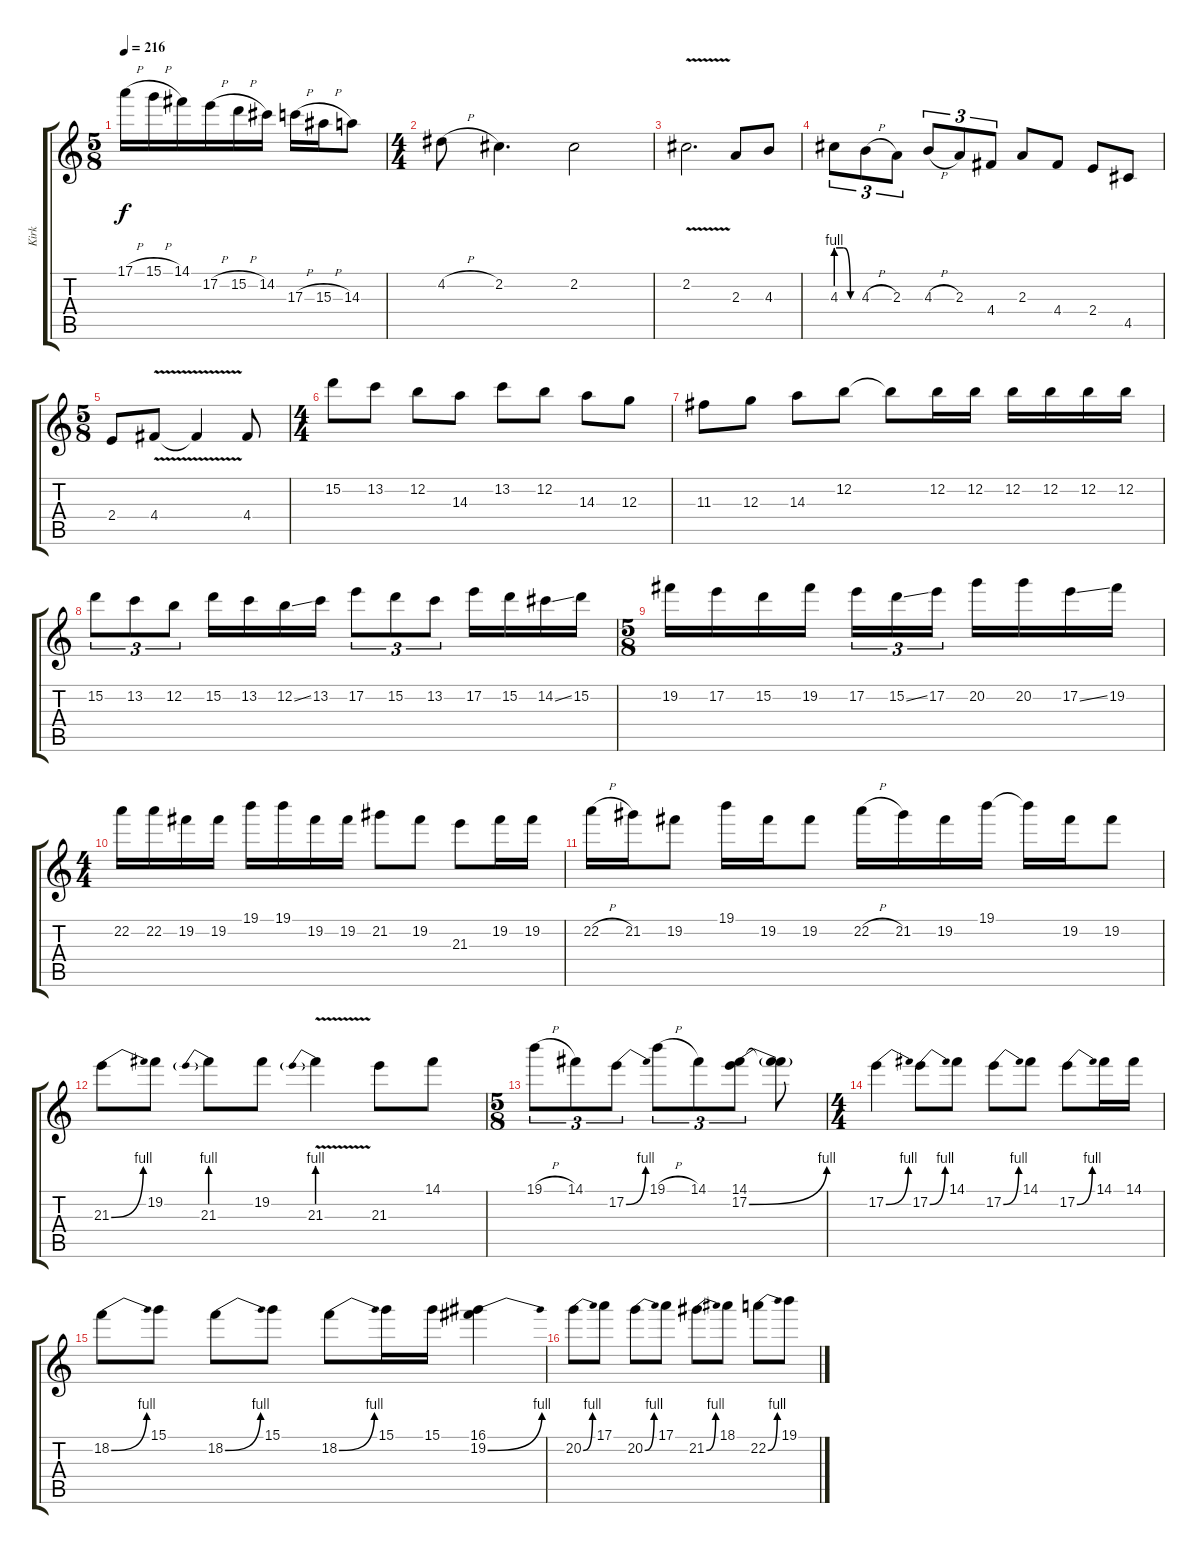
\track ("Kirk" "Kirk") {instrument distortionguitar}
\staff {score tabs}
\tuning (E4 B3 G3 D3 A2 E2) {hide}
\ts (5 8)
\tempo 216
\clef g2
\ks c
17.1{h}.16{dy f} 15.1{h}.16 14.1.16 17.2{h}.16 15.2{h}.16 14.2.16 17.3{h}.16 15.3{h}.16 14.3.8 |
\ts (4 4)
4.2{h}.8 2.2.4{d} 2.2.2 |
2.2{v}.2{d} 2.3.8 4.3.8 |
4.3{be (custom 0 4 20 4 40 0 60 0)}.8{tu (3 2)} 4.3{h}.8{tu (3 2)} 2.3.8{tu (3 2)} 4.3{h}.8{tu (3 2)} 2.3.8{tu (3 2)} 4.4.8{tu (3 2)} 2.3.8 4.4.8 2.4.8 4.5.8 |
\ts (5 8)
2.4.8 4.4{v}.8 4.4{t}.4 4.4.8 |
\ts (4 4)
15.2.8 13.2.8 12.2.8 14.3.8 13.2.8 12.2.8 14.3.8 12.3.8 |
11.3.8 12.3.8 14.3.8 12.2.8 12.2{t}.8 12.2.16 12.2.16 12.2.16 12.2.16 12.2.16 12.2.16 |
15.2.8{tu (3 2)} 13.2.8{tu (3 2)} 12.2.8{tu (3 2)} 15.2.16 13.2.16 12.2{ss}.16 13.2.16 17.2.8{tu (3 2)} 15.2.8{tu (3 2)} 13.2.8{tu (3 2)} 17.2.16 15.2.16 14.2{ss}.16 15.2.16 |
\ts (5 8)
19.2.16 17.2.16 15.2.16 19.2.16 17.2.16{tu (3 2)} 15.2{ss}.16{tu (3 2)} 17.2.16{tu (3 2)} 20.2.16 20.2.16 17.2{ss}.16 19.2.16 |
\ts (4 4)
22.2.16 22.2.16 19.2.16 19.2.16 19.1.16 19.1.16 19.2.16 19.2.16 21.2.8 19.2.8 21.3.8 19.2.16 19.2.16 |
22.2{h}.16 21.2.16 19.2.8 19.1.16 19.2.16 19.2.8 22.2{h}.16 21.2.16 19.2.16 19.1.16 19.1{t}.16 19.2.16 19.2.8 |
21.3{be (bend 0 0 60 4)}.8 19.2.8 21.3{be (prebend 0 4 60 4)}.8 19.2.8 21.3{be (prebend 0 4 60 4) v}.4 21.3.8 14.1.8 |
\ts (5 8)
19.1{h}.8{tu (3 2)} 14.1.8{tu (3 2)} 17.2{be (bend 0 0 60 4)}.8{tu (3 2)} 19.1{h}.8{tu (3 2)} 14.1.8{tu (3 2)} (14.1 17.2{be (bend 0 0 60 4)}).8{tu (3 2)} (14.1{t} 17.2{t}).8 |
\ts (4 4)
17.2{be (bend 0 0 60 4)}.4 17.2{be (bend 0 0 60 4)}.8 14.1.8 17.2{be (bend 0 0 60 4)}.8 14.1.8 17.2{be (bend 0 0 60 4)}.8 14.1.16 14.1.16 |
18.2{be (bend 0 0 60 4)}.8 15.1.8 18.2{be (bend 0 0 60 4)}.8 15.1.8 18.2{be (bend 0 0 60 4)}.8 15.1.16 15.1.16 (16.1 19.2{be (bend 0 0 60 4)}).4 |
20.2{be (bend 0 0 60 4)}.8 17.1.8 20.2{be (bend 0 0 60 4)}.8 17.1.8 21.2{be (bend 0 0 60 4)}.8 18.1.8 22.2{be (bend 0 0 60 4)}.8 19.1.8
